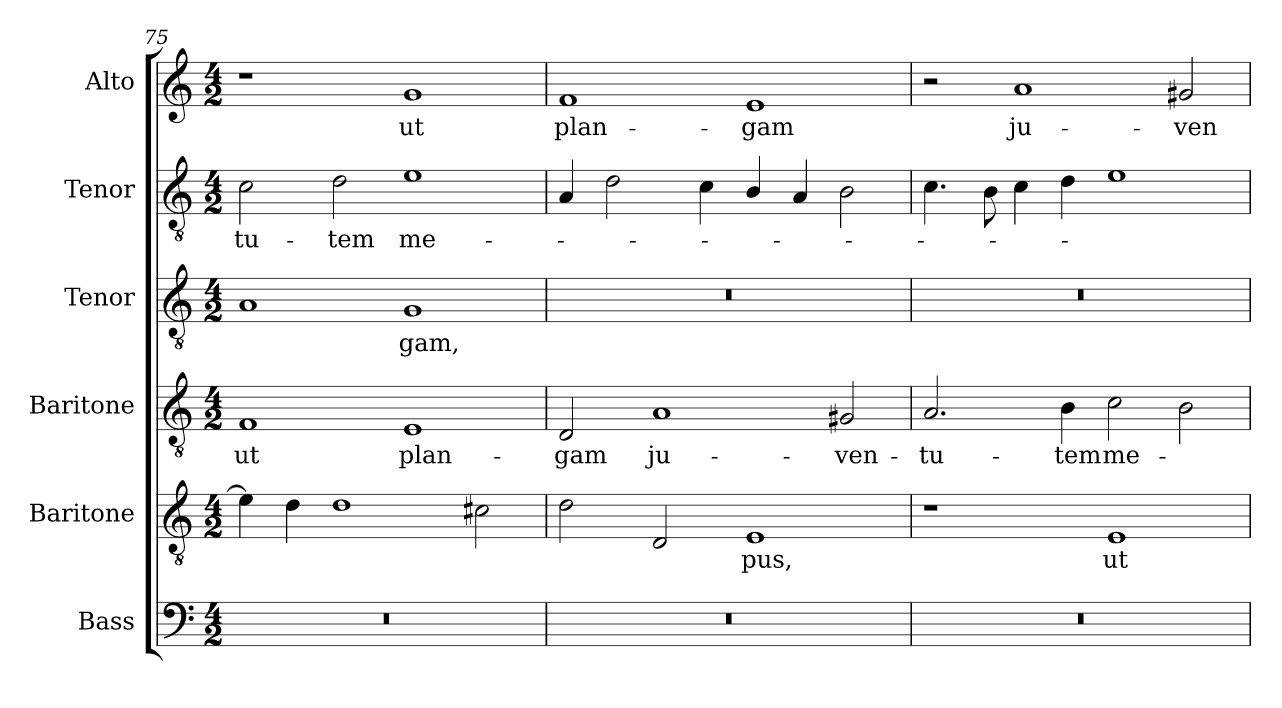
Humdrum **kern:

**kern	**kern	**text	**kern	**text	**kern	**text	**kern	**text	**kern	**text
*part6	*part5	*part5	*part4	*part4	*part3	*part3	*part2	*part2	*part1	*part1
*staff6	*staff5	*staff5	*staff4	*staff4	*staff3	*staff3	*staff2	*staff2	*staff1	*staff1
*I"Bass	*I"Baritone	*	*I"Baritone	*	*I"Tenor	*	*I"Tenor	*	*I"Alto	*
*I'B.	*I'Bar.	*	*I'Bar.	*	*I'T.	*	*I'T.	*	*I'A.	*
*clefF4	*clefGv2	*	*clefGv2	*	*clefGv2	*	*clefGv2	*	*clefG2	*
*	*ITrd7c12	*	*ITrd7c12	*	*ITrd7c12	*	*ITrd7c12	*	*	*
*k[]	*k[]	*	*k[]	*	*k[]	*	*k[]	*	*k[]	*
*C:	*C:	*	*C:	*	*C:	*	*C:	*	*C:	*
*M4/2	*M4/2	*	*M4/2	*	*M4/2	*	*M4/2	*	*M4/2	*
=75	=75	=75	=75	=75	=75	=75	=75	=75	=75	=75
!LO:N:vis=1	!	!	!	!	!	!	!	!	!	!
!	!	!	!	!LO:LY:b:color=#000000	!	!	!	!	!	!
!	!	!	!	!	!	!	!	!LO:LY:b:color=#000000	!	!
0r	4Ei\]	.	1FFi	ut	1AAi	.	2Ci\	-tu-	1r	.
.	4Di\	.	.	.	.	.	.	.	.	.
!	!	!	!	!	!	!	!	!LO:LY:b:color=#000000	!	!
.	1Di	.	.	.	.	.	2Di\	-tem	.	.
!	!	!	!	!LO:LY:b:color=#000000	!	!	!	!	!	!
!	!	!	!	!	!	!LO:LY:b:color=#000000	!	!	!	!
!	!	!	!	!	!	!	!	!LO:LY:b:color=#000000	!	!
!	!	!	!	!	!	!	!	!	!	!LO:LY:b:color=#000000
.	.	.	1EEi	plan-	1GGi	-gam,	1Ei	me-	1gi	ut
.	2C#Xi\	.	.	.	.	.	.	.	.	.
=76	=76	=76	=76	=76	=76	=76	=76	=76	=76	=76
!LO:N:vis=1	!	!	!	!	!	!	!	!	!	!
!	!	!	!	!LO:LY:b:color=#000000	!LO:N:vis=1	!	!	!	!	!
!	!	!	!	!	!	!	!	!	!	!LO:LY:b:color=#000000
0r	2Di\	.	2DDi/	-gam	0r	.	4AAi/	.	1fi	plan-
.	.	.	.	.	.	.	2Di\	.	.	.
!	!	!	!	!LO:LY:b:color=#000000	!	!	!	!	!	!
.	2DDi/	.	1AAi	ju-	.	.	.	.	.	.
.	.	.	.	.	.	.	4Ci\	.	.	.
!	!	!LO:LY:b:color=#000000	!	!	!	!	!	!	!	!
!	!	!	!	!	!	!	!	!	!	!LO:LY:b:color=#000000
.	1EEi	-pus,	.	.	.	.	4BBi/	.	1ei	-gam
.	.	.	.	.	.	.	4AAi/	.	.	.
!	!	!	!	!LO:LY:b:color=#000000	!	!	!	!	!	!
.	.	.	2GG#Xi/	-ven-	.	.	2BBi\	.	.	.
=77	=77	=77	=77	=77	=77	=77	=77	=77	=77	=77
!LO:N:vis=1	!	!	!	!	!	!	!	!	!	!
!	!	!	!	!LO:LY:b:color=#000000	!LO:N:vis=1	!	!	!	!	!
0r	1r	.	2.AAi/	-tu-	0r	.	4.Ci\	.	2r	.
.	.	.	.	.	.	.	8BBi\	.	.	.
!	!	!	!	!	!	!	!	!	!	!LO:LY:b:color=#000000
.	.	.	.	.	.	.	4Ci\	.	1ai	ju-
!	!	!	!	!LO:LY:b:color=#000000	!	!	!	!	!	!
.	.	.	4BBi\	-tem	.	.	4Di\	.	.	.
!	!	!LO:LY:b:color=#000000	!	!	!	!	!	!	!	!
!	!	!	!	!LO:LY:b:color=#000000	!	!	!	!	!	!
.	1EEi	ut	2Ci\	me-	.	.	1Ei	.	.	.
!	!	!	!	!	!	!	!	!	!	!LO:LY:b:color=#000000
.	.	.	2BBi\	.	.	.	.	.	2g#Xi/	-ven-
=	=	=	=	=	=	=	=	=	=	=
*-	*-	*-	*-	*-	*-	*-	*-	*-	*-	*-
